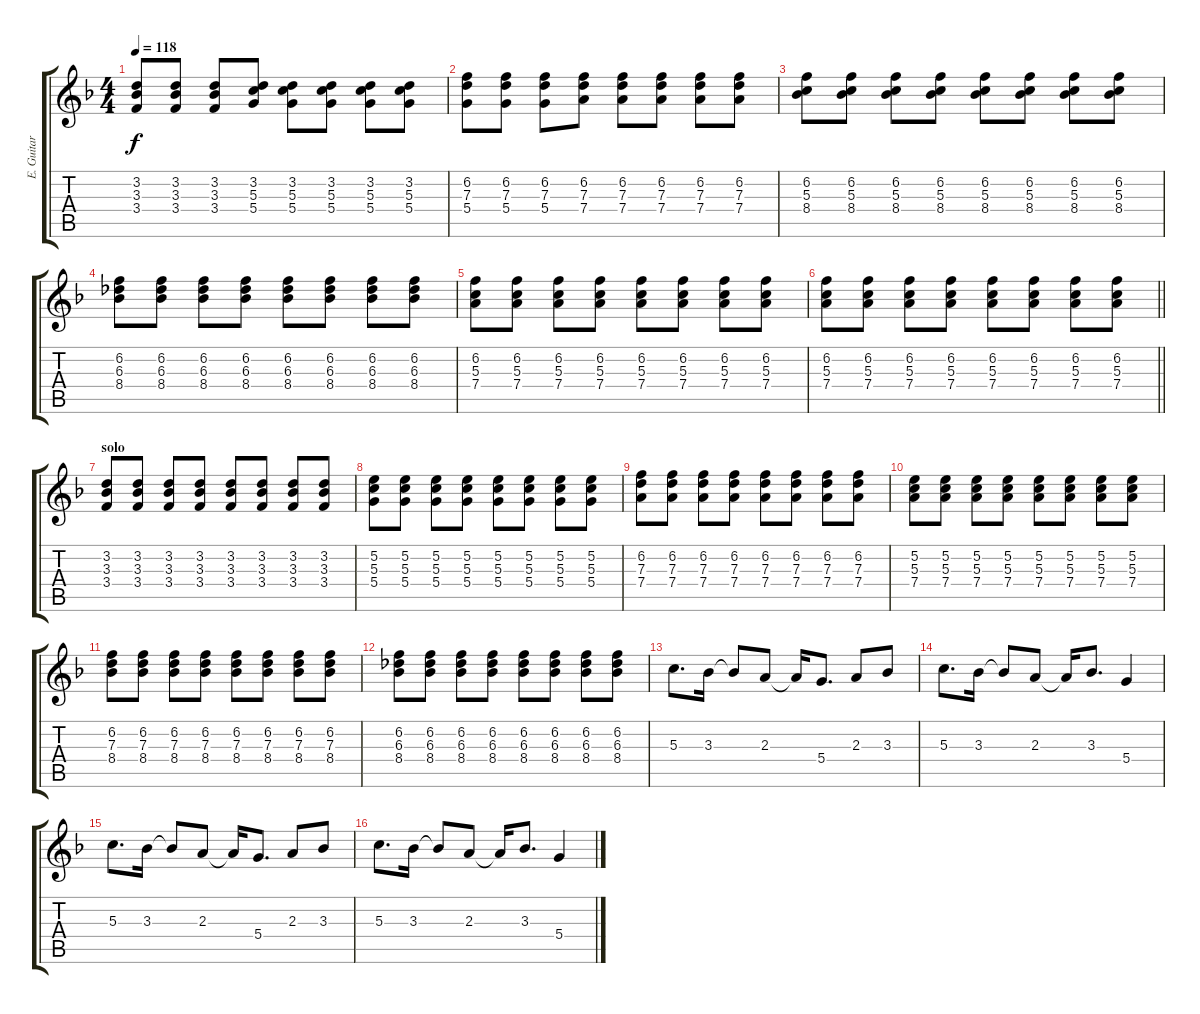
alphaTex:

\track ("E. Guitar II" "E. Guitar ") {instrument overdrivenguitar}
\staff {score tabs}
\tuning (E4 B3 G3 D3 A2 E2) {hide}
\ts (4 4)
\tempo 118
\clef g2
\ks f
(3.2 3.3 3.4).8{dy f} (3.2 3.3 3.4).8 (3.2 3.3 3.4).8 (3.2 5.3 5.4).8 (3.2 5.3 5.4).8 (3.2 5.3 5.4).8 (3.2 5.3 5.4).8 (3.2 5.3 5.4).8 |
(6.2 7.3 5.4).8 (6.2 7.3 5.4).8 (6.2 7.3 5.4).8 (6.2 7.3 7.4).8 (6.2 7.3 7.4).8 (6.2 7.3 7.4).8 (6.2 7.3 7.4).8 (6.2 7.3 7.4).8 |
(6.2 5.3 8.4).8 (6.2 5.3 8.4).8 (6.2 5.3 8.4).8 (6.2 5.3 8.4).8 (6.2 5.3 8.4).8 (6.2 5.3 8.4).8 (6.2 5.3 8.4).8 (6.2 5.3 8.4).8 |
(6.2 6.3 8.4).8 (6.2 6.3 8.4).8 (6.2 6.3 8.4).8 (6.2 6.3 8.4).8 (6.2 6.3 8.4).8 (6.2 6.3 8.4).8 (6.2 6.3 8.4).8 (6.2 6.3 8.4).8 |
(6.2 5.3 7.4).8 (6.2 5.3 7.4).8 (6.2 5.3 7.4).8 (6.2 5.3 7.4).8 (6.2 5.3 7.4).8 (6.2 5.3 7.4).8 (6.2 5.3 7.4).8 (6.2 5.3 7.4).8 |
\barLineRight lightlight
(6.2 5.3 7.4).8 (6.2 5.3 7.4).8 (6.2 5.3 7.4).8 (6.2 5.3 7.4).8 (6.2 5.3 7.4).8 (6.2 5.3 7.4).8 (6.2 5.3 7.4).8 (6.2 5.3 7.4).8 |
\section ("" "solo")
(3.2 3.3 3.4).8 (3.2 3.3 3.4).8 (3.2 3.3 3.4).8 (3.2 3.3 3.4).8 (3.2 3.3 3.4).8 (3.2 3.3 3.4).8 (3.2 3.3 3.4).8 (3.2 3.3 3.4).8 |
(5.2 5.3 5.4).8 (5.2 5.3 5.4).8 (5.2 5.3 5.4).8 (5.2 5.3 5.4).8 (5.2 5.3 5.4).8 (5.2 5.3 5.4).8 (5.2 5.3 5.4).8 (5.2 5.3 5.4).8 |
(6.2 7.3 7.4).8 (6.2 7.3 7.4).8 (6.2 7.3 7.4).8 (6.2 7.3 7.4).8 (6.2 7.3 7.4).8 (6.2 7.3 7.4).8 (6.2 7.3 7.4).8 (6.2 7.3 7.4).8 |
(5.2 5.3 7.4).8 (5.2 5.3 7.4).8 (5.2 5.3 7.4).8 (5.2 5.3 7.4).8 (5.2 5.3 7.4).8 (5.2 5.3 7.4).8 (5.2 5.3 7.4).8 (5.2 5.3 7.4).8 |
(6.2 7.3 8.4).8 (6.2 7.3 8.4).8 (6.2 7.3 8.4).8 (6.2 7.3 8.4).8 (6.2 7.3 8.4).8 (6.2 7.3 8.4).8 (6.2 7.3 8.4).8 (6.2 7.3 8.4).8 |
(6.2 6.3 8.4).8 (6.2 6.3 8.4).8 (6.2 6.3 8.4).8 (6.2 6.3 8.4).8 (6.2 6.3 8.4).8 (6.2 6.3 8.4).8 (6.2 6.3 8.4).8 (6.2 6.3 8.4).8 |
5.3.8{d} 3.3.16 3.3{t}.8 2.3.8 2.3{t}.16 5.4.8{d} 2.3.8 3.3.8 |
5.3.8{d} 3.3.16 3.3{t}.8 2.3.8 2.3{t}.16 3.3.8{d} 5.4.4 |
5.3.8{d} 3.3.16 3.3{t}.8 2.3.8 2.3{t}.16 5.4.8{d} 2.3.8 3.3.8 |
5.3.8{d} 3.3.16 3.3{t}.8 2.3.8 2.3{t}.16 3.3.8{d} 5.4.4
